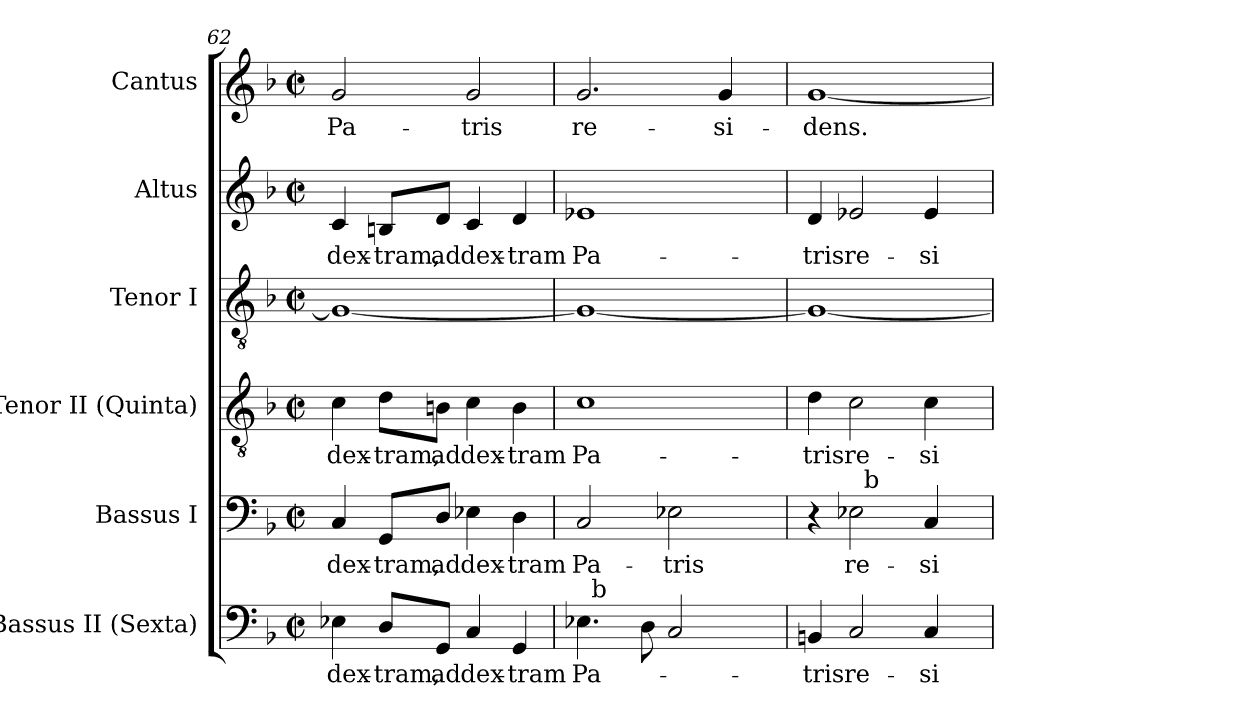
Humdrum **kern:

**kern	**text	**kern	**text	**kern	**text	**kern	**kern	**text	**kern	**text
*part6	*part6	*part5	*part5	*part4	*part4	*part3	*part2	*part2	*part1	*part1
*staff6	*staff6	*staff5	*staff5	*staff4	*staff4	*staff3	*staff2	*staff2	*staff1	*staff1
*I"Bassus II (Sexta)	*	*I"Bassus I	*	*I"Tenor II (Quinta)	*	*I"Tenor I	*I"Altus	*	*I"Cantus	*
*I'B.	*	*I'B.	*	*I'T.	*	*I'T.	*I'A.	*	*I'A.	*
*clefF4	*	*clefF4	*	*clefGv2	*	*clefGv2	*clefG2	*	*clefG2	*
*	*	*	*	*ITrd7c12	*	*ITrd7c12	*	*	*	*
*k[b-]	*	*k[b-]	*	*k[b-]	*	*k[b-]	*k[b-]	*	*k[b-]	*
*F:	*	*F:	*	*F:	*	*F:	*F:	*	*F:	*
*M2/2	*	*M2/2	*	*M2/2	*	*M2/2	*M2/2	*	*M2/2	*
*met(c|)	*	*met(c|)	*	*met(c|)	*	*met(c|)	*met(c|)	*	*met(c|)	*
=62	=62	=62	=62	=62	=62	=62	=62	=62	=62	=62
!	!LO:LY:b:color=#000000	!	!	!	!	!	!	!	!	!
!	!	!	!LO:LY:b:color=#000000	!	!	!	!	!	!	!
!	!	!	!	!	!LO:LY:b:color=#000000	!	!	!	!	!
!	!	!	!	!	!	!	!	!LO:LY:b:color=#000000	!	!
!	!	!	!	!	!	!	!	!	!	!LO:LY:b:color=#000000
4E-Xi\	dex-	4Ci/	dex-	4Ci\	dex-	1GGi_<	4ci/	dex-	2gi/	Pa-
!	!LO:LY:b:color=#000000	!	!	!	!	!	!	!	!	!
!	!	!	!LO:LY:b:color=#000000	!	!	!	!	!	!	!
!	!	!	!	!	!LO:LY:b:color=#000000	!	!	!	!	!
!	!	!	!	!	!	!	!	!LO:LY:b:color=#000000	!	!
8Di/L	-tram,	8GGi/L	-tram,	8Di\L	-tram,	.	8Bni/L	-tram,	.	.
!	!LO:LY:b:color=#000000	!	!	!	!	!	!	!	!	!
!	!	!	!LO:LY:b:color=#000000	!	!	!	!	!	!	!
!	!	!	!	!	!LO:LY:b:color=#000000	!	!	!	!	!
!	!	!	!	!	!	!	!	!LO:LY:b:color=#000000	!	!
8GGi/J	ad	8Di/J	ad	8BBni\J	ad	.	8di/J	ad	.	.
!	!LO:LY:b:color=#000000	!	!	!	!	!	!	!	!	!
!	!	!	!LO:LY:b:color=#000000	!	!	!	!	!	!	!
!	!	!	!	!	!LO:LY:b:color=#000000	!	!	!	!	!
!	!	!	!	!	!	!	!	!LO:LY:b:color=#000000	!	!
!	!	!	!	!	!	!	!	!	!	!LO:LY:b:color=#000000
4Ci/	dex-	4E-Xi\	dex-	4Ci\	dex-	.	4ci/	dex-	2gi/	-tris
!	!LO:LY:b:color=#000000	!	!	!	!	!	!	!	!	!
!	!	!	!LO:LY:b:color=#000000	!	!	!	!	!	!	!
!	!	!	!	!	!LO:LY:b:color=#000000	!	!	!	!	!
!	!	!	!	!	!	!	!	!LO:LY:b:color=#000000	!	!
4GGi/	-tram	4Di\	-tram	4BBi\	-tram	.	4di/	-tram	.	.
=63	=63	=63	=63	=63	=63	=63	=63	=63	=63	=63
!	!LO:LY:b:color=#000000	!	!	!	!	!	!	!	!	!
!	!	!	!LO:LY:b:color=#000000	!	!	!	!	!	!	!
!	!	!	!	!	!LO:LY:b:color=#000000	!	!	!	!	!
!	!	!	!	!	!	!	!	!LO:LY:b:color=#000000	!	!
!	!	!	!	!	!	!	!	!	!	!LO:LY:b:color=#000000
*^	*	*	*	*	*	*	*	*	*	*
4.E-i\	32ryy	Pa-	2Ci/	Pa-	1Ci	Pa-	1GGi_<	1e-Xi	Pa-	2.gi/	re-
.	256ryy	.	.	.	.	.	.	.	.	.	.
!	!LO:TX:a:t=b	!	!	!	!	!	!	!	!	!	!
.	2ryy	.	.	.	.	.	.	.	.	.	.
8Di\	.	.	.	.	.	.	.	.	.	.	.
!	!	!	!	!LO:LY:b:color=#000000	!	!	!	!	!	!	!
2Ci/	.	.	2E-Xi\	-tris	.	.	.	.	.	.	.
.	4ryy	.	.	.	.	.	.	.	.	.	.
!	!	!	!	!	!	!	!	!	!	!	!LO:LY:b:color=#000000
.	.	.	.	.	.	.	.	.	.	4gi/	-si-
.	8ryy	.	.	.	.	.	.	.	.	.	.
.	16ryy	.	.	.	.	.	.	.	.	.	.
.	64..ryy	.	.	.	.	.	.	.	.	.	.
*v	*v	*	*	*	*	*	*	*	*	*	*
=64	=64	=64	=64	=64	=64	=64	=64	=64	=64	=64
*^	*	*	*	*	*	*	*	*	*	*
!	!	!LO:LY:b:color=#000000	!	!	!	!	!	!	!	!	!
*v	*v	*	*	*	*	*	*	*	*	*	*
*^	*	*	*	*	*	*	*	*	*	*
!	!	!	!	!	!	!LO:LY:b:color=#000000	!	!	!	!	!
*v	*v	*	*	*	*	*	*	*	*	*	*
*^	*	*	*	*	*	*	*	*	*	*
!	!	!	!	!	!	!	!	!	!LO:LY:b:color=#000000	!	!
*v	*v	*	*	*	*	*	*	*	*	*	*
*^	*	*	*	*	*	*	*	*	*	*
!	!	!	!	!	!	!	!	!	!	!	!LO:LY:b:color=#000000
*v	*v	*	*^	*	*	*	*	*	*	*	*
4BBni/	-tris	4r	4ryy	.	4Di\	-tris	1GGi_<	4di/	-tris	[<1gi	-dens.
!	!LO:LY:b:color=#000000	!	!	!	!	!	!	!	!	!	!
!	!	!	!	!LO:LY:b:color=#000000	!	!	!	!	!	!	!
!	!	!	!	!	!	!LO:LY:b:color=#000000	!	!	!	!	!
!	!	!	!	!	!	!	!	!	!LO:LY:b:color=#000000	!	!
2Ci/	re-	2E-i\	32ryy	re-	2Ci\	re-	.	2e-Xi/	re-	.	.
.	.	.	256ryy	.	.	.	.	.	.	.	.
!	!	!	!LO:TX:a:t=b	!	!	!	!	!	!	!	!
.	.	.	2ryy	.	.	.	.	.	.	.	.
!	!LO:LY:b:color=#000000	!	!	!	!	!	!	!	!	!	!
!	!	!	!	!LO:LY:b:color=#000000	!	!	!	!	!	!	!
!	!	!	!	!	!	!LO:LY:b:color=#000000	!	!	!	!	!
!	!	!	!	!	!	!	!	!	!LO:LY:b:color=#000000	!	!
4Ci/	-si-	4Ci/	.	-si-	4Ci\	-si-	.	4e-i/	-si-	.	.
.	.	.	8ryy	.	.	.	.	.	.	.	.
.	.	.	16ryy	.	.	.	.	.	.	.	.
.	.	.	64..ryy	.	.	.	.	.	.	.	.
*	*	*v	*v	*	*	*	*	*	*	*	*
=	=	=	=	=	=	=	=	=	=	=
*-	*-	*-	*-	*-	*-	*-	*-	*-	*-	*-
